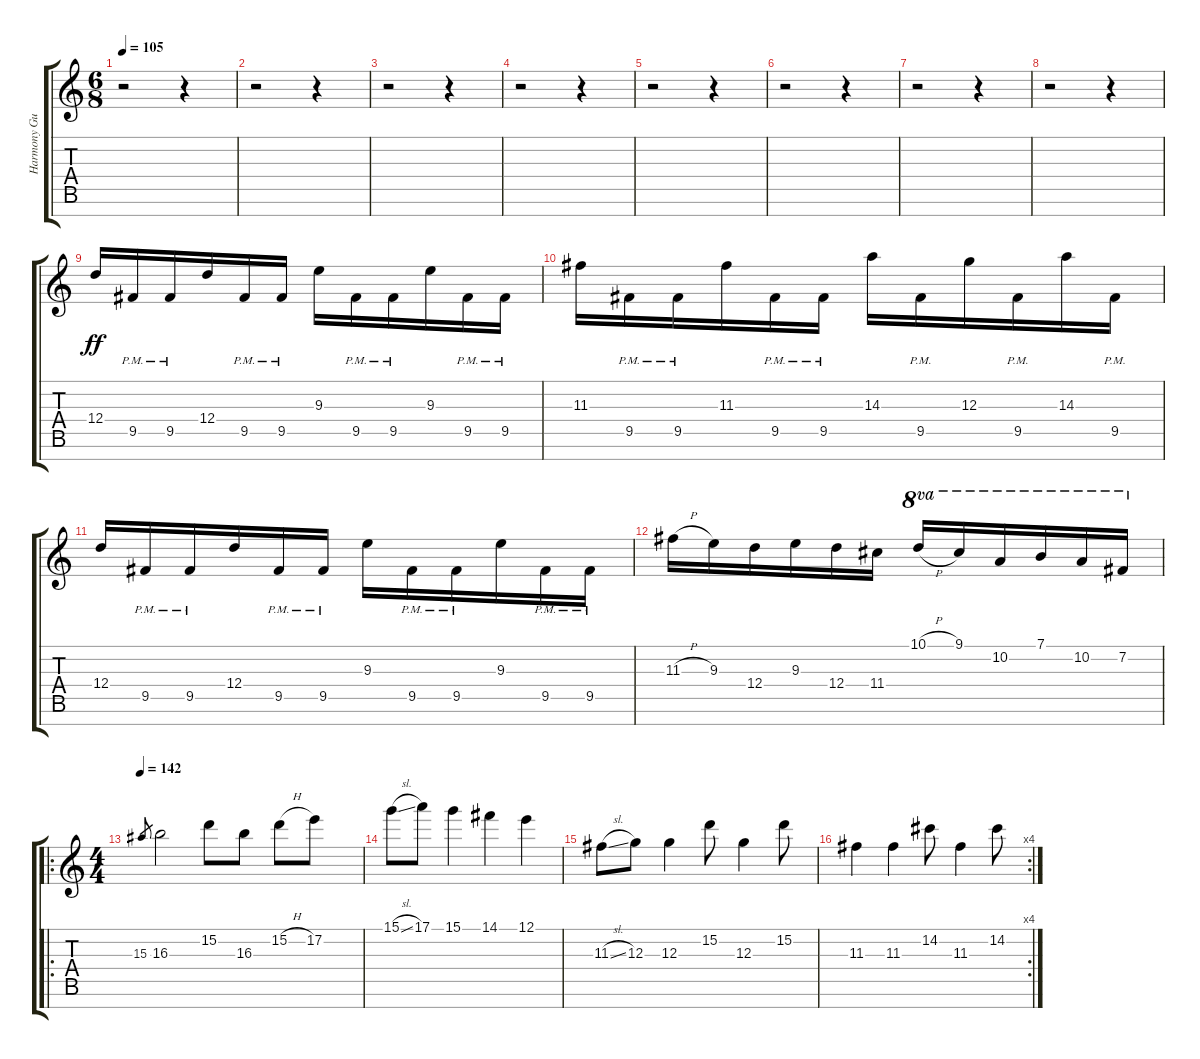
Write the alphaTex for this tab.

\track ("Harmony Guitar" "Harmony Gu") {instrument distortionguitar}
\staff {score tabs}
\tuning (E4 B3 G3 D3 A2 E2 B1) {hide}
\ts (6 8)
\tempo 105
\clef g2
\ks c
r.2{dy mf} r.4 |
r.2 r.4 |
r.2 r.4 |
r.2 r.4 |
r.2 r.4 |
r.2 r.4 |
r.2 r.4 |
r.2 r.4 |
12.4.16{dy ff} 9.5{pm}.16 9.5{pm}.16 12.4.16 9.5{pm}.16 9.5{pm}.16 9.3.16 9.5{pm}.16 9.5{pm}.16 9.3.16 9.5{pm}.16 9.5{pm}.16 |
11.3.16 9.5{pm}.16 9.5{pm}.16 11.3.16 9.5{pm}.16 9.5{pm}.16 14.3.16 9.5{pm}.16 12.3.16 9.5{pm}.16 14.3.16 9.5{pm}.16 |
12.4.16 9.5{pm}.16 9.5{pm}.16 12.4.16 9.5{pm}.16 9.5{pm}.16 9.3.16 9.5{pm}.16 9.5{pm}.16 9.3.16 9.5{pm}.16 9.5{pm}.16 |
11.3{h}.16 9.3.16 12.4.16 9.3.16 12.4.16 11.4.16 10.1{h}.16{ot 8va} 9.1.16{ot 8va} 10.2.16{ot 8va} 7.1.16{ot 8va} 10.2.16{ot 8va} 7.2.16{ot 8va} |
\ro
\ts (4 4)
\tempo 142
15.3.8{gr} 16.3.2 15.2.8 16.3.8 15.2{h}.8 17.2.8 |
15.1{sl}.8 17.1.8 15.1.4 14.1.4 12.1.4 |
11.3{sl}.8 12.3.8 12.3.4 15.2.8 12.3.4 15.2.8 |
\rc 4
11.3.4 11.3.4 14.2.8 11.3.4 14.2.8
